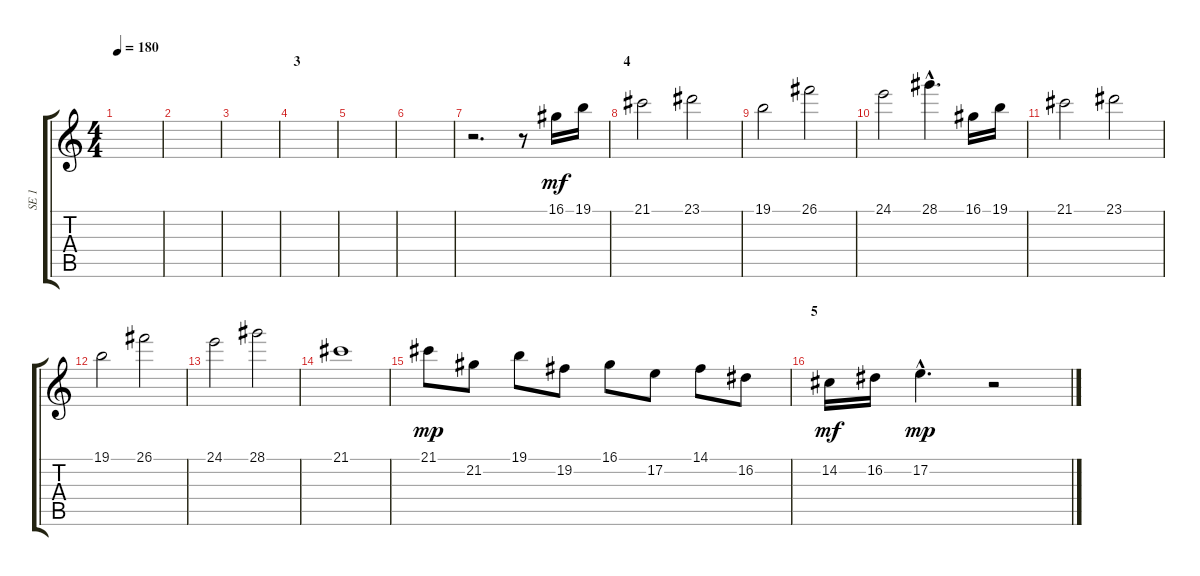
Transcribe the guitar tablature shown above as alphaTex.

\track ("SE 1" "SE 1") {instrument pad1newage}
\staff {score tabs}
\tuning (E4 B3 G3 D3 A2 E2) {hide}
\ts (4 4)
\tempo 180
\clef g2
\ks c
|
|
|
\section ("" "3")
|
|
|
r.2{d} r.8 16.1.16{dy mf} 19.1.16 |
\section ("" "4")
21.1.2 23.1.2 |
19.1.2 26.1.2 |
24.1.2 28.1{hac}.4{d} 16.1.16 19.1.16 |
21.1.2 23.1.2 |
19.1.2 26.1.2 |
24.1.2 28.1.2 |
21.1.1 |
21.1.8{dy mp} 21.2.8 19.1.8 19.2.8 16.1.8 17.2.8 14.1.8 16.2.8 |
\section ("" "5")
14.2.16{dy mf} 16.2.16 17.2{hac}.4{d dy mp} r.2
